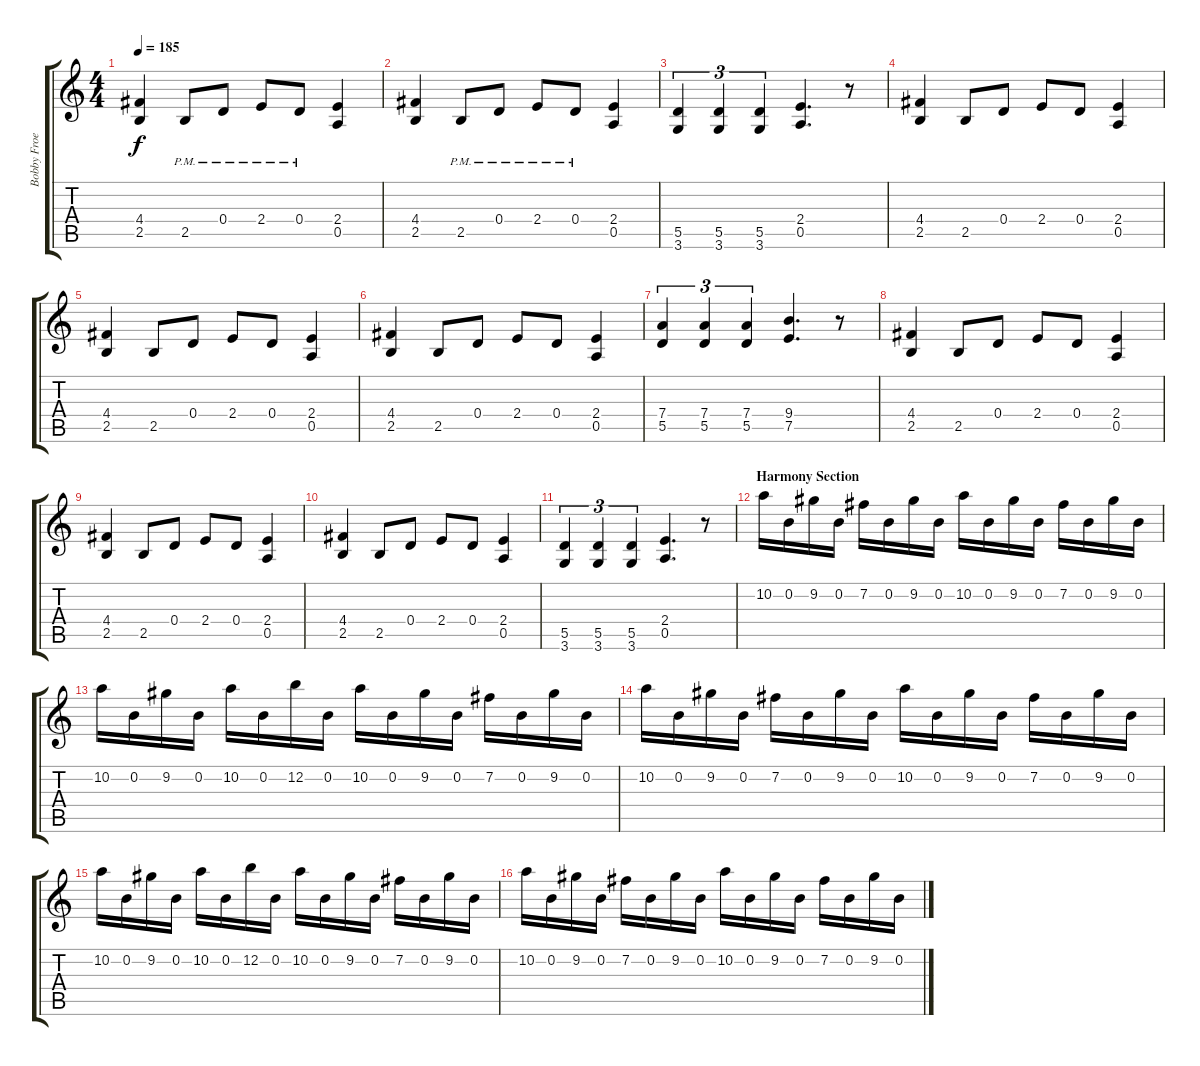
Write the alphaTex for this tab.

\track ("Bobby Froese" "Bobby Froe") {instrument distortionguitar}
\staff {score tabs}
\tuning (E4 B3 G3 D3 A2 E2) {hide}
\ts (4 4)
\tempo 185
\clef g2
\ks c
(4.4 2.5).4{dy f} 2.5{pm}.8 0.4{pm}.8 2.4{pm}.8 0.4{pm}.8 (2.4 0.5).4 |
(4.4 2.5).4 2.5{pm}.8 0.4{pm}.8 2.4{pm}.8 0.4{pm}.8 (2.4 0.5).4 |
(5.5 3.6).4{tu (3 2)} (5.5 3.6).4{tu (3 2)} (5.5 3.6).4{tu (3 2)} (2.4 0.5).4{d} r.8 |
(4.4 2.5).4 2.5.8 0.4.8 2.4.8 0.4.8 (2.4 0.5).4 |
(4.4 2.5).4 2.5.8 0.4.8 2.4.8 0.4.8 (2.4 0.5).4 |
(4.4 2.5).4 2.5.8 0.4.8 2.4.8 0.4.8 (2.4 0.5).4 |
(7.4 5.5).4{tu (3 2)} (7.4 5.5).4{tu (3 2)} (7.4 5.5).4{tu (3 2)} (9.4 7.5).4{d} r.8 |
(4.4 2.5).4 2.5.8 0.4.8 2.4.8 0.4.8 (2.4 0.5).4 |
(4.4 2.5).4 2.5.8 0.4.8 2.4.8 0.4.8 (2.4 0.5).4 |
(4.4 2.5).4 2.5.8 0.4.8 2.4.8 0.4.8 (2.4 0.5).4 |
(5.5 3.6).4{tu (3 2)} (5.5 3.6).4{tu (3 2)} (5.5 3.6).4{tu (3 2)} (2.4 0.5).4{d} r.8 |
\section ("" "Harmony Section")
10.2.16 0.2.16 9.2.16 0.2.16 7.2.16 0.2.16 9.2.16 0.2.16 10.2.16 0.2.16 9.2.16 0.2.16 7.2.16 0.2.16 9.2.16 0.2.16 |
10.2.16 0.2.16 9.2.16 0.2.16 10.2.16 0.2.16 12.2.16 0.2.16 10.2.16 0.2.16 9.2.16 0.2.16 7.2.16 0.2.16 9.2.16 0.2.16 |
10.2.16 0.2.16 9.2.16 0.2.16 7.2.16 0.2.16 9.2.16 0.2.16 10.2.16 0.2.16 9.2.16 0.2.16 7.2.16 0.2.16 9.2.16 0.2.16 |
10.2.16 0.2.16 9.2.16 0.2.16 10.2.16 0.2.16 12.2.16 0.2.16 10.2.16 0.2.16 9.2.16 0.2.16 7.2.16 0.2.16 9.2.16 0.2.16 |
10.2.16 0.2.16 9.2.16 0.2.16 7.2.16 0.2.16 9.2.16 0.2.16 10.2.16 0.2.16 9.2.16 0.2.16 7.2.16 0.2.16 9.2.16 0.2.16
